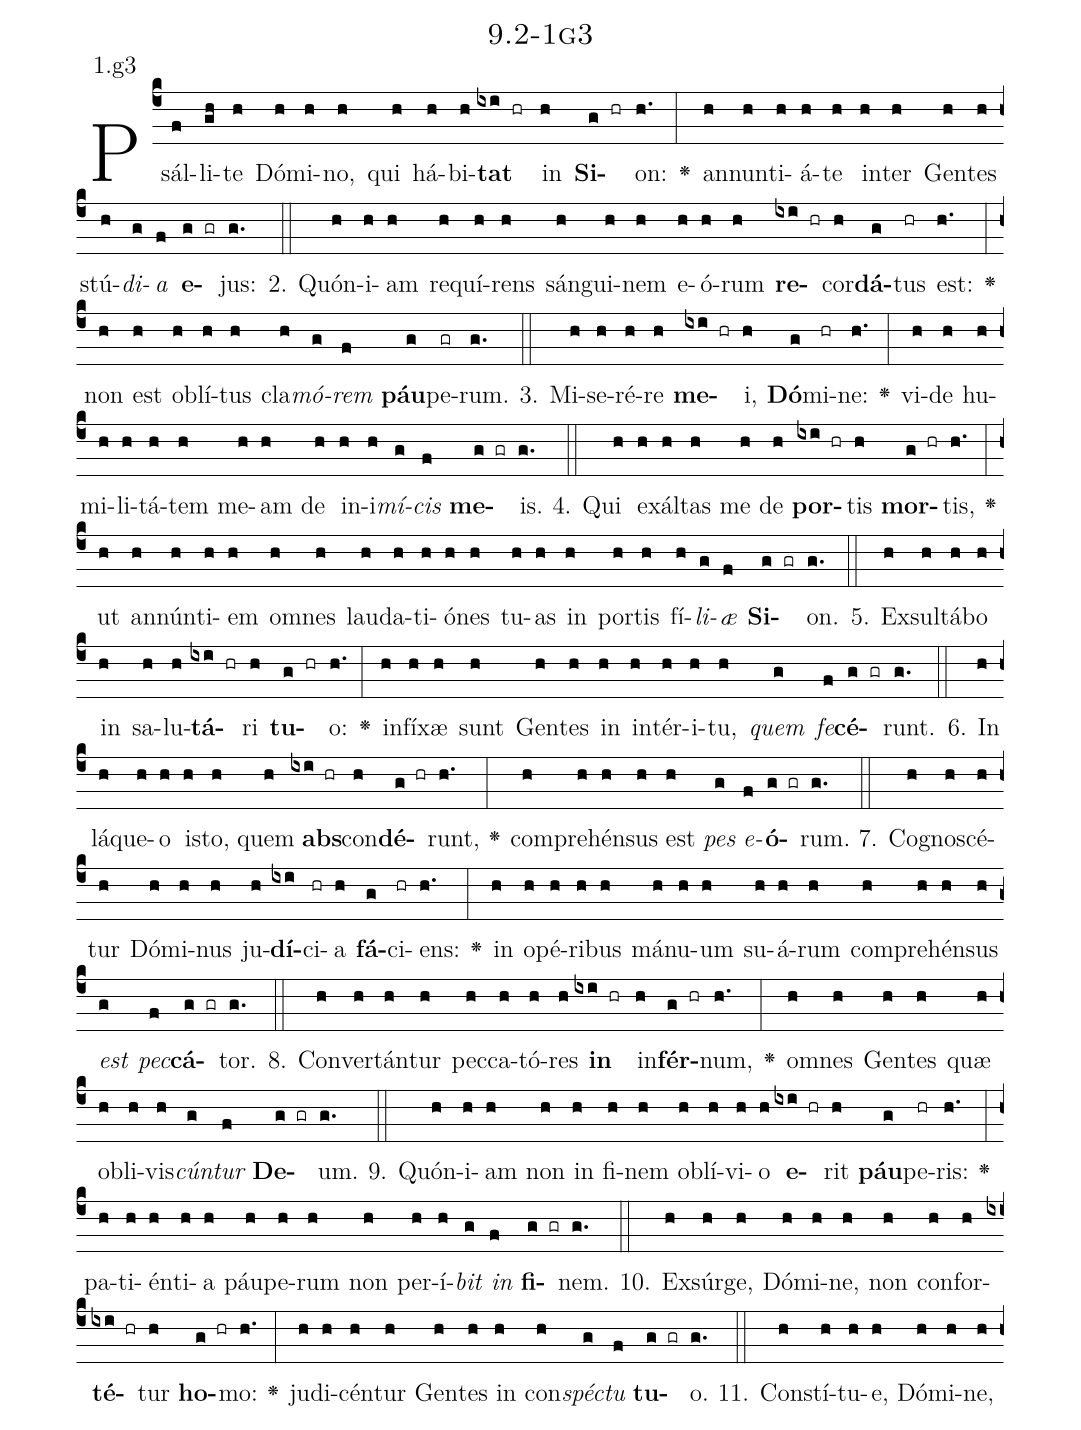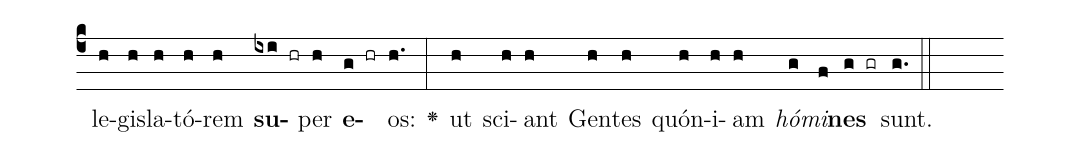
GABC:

name: 9.2-1g3;
annotation: 1.g3;
%%
(c4)Psál(f)li(gh)te(h) Dó(h)mi(h)no,(h) qui(h) há(h)bi(h)<b>tat</b>(ixi hr) in(h) <b>Si</b>(g hr)on:(h.) <v>\greheightstar</v>(:) an(h)nun(h)ti(h)á(h)te(h) in(h)ter(h) Gen(h)tes(h) stú(h)<i>di</i>(g)<i>a</i>(f) <b>e</b>(g gr)jus:(g.) (::)
2. Quón(h)i(h)am(h) re(h)quí(h)rens(h) sán(h)gui(h)nem(h) e(h)ó(h)rum(h) <b>re</b>(ixi hr)cor(h)<b>dá</b>(g)tus(hr) est:(h.) <v>\greheightstar</v>(:) non(h) est(h) ob(h)lí(h)tus(h) cla(h)<i>mó</i>(g)<i>rem</i>(f) <b>páu</b>(g)pe(gr)rum.(g.) (::)
3. Mi(h)se(h)ré(h)re(h) <b>me</b>(ixi hr)i,(h) <b>Dó</b>(g)mi(hr)ne:(h.) <v>\greheightstar</v>(:) vi(h)de(h) hu(h)mi(h)li(h)tá(h)tem(h) me(h)am(h) de(h) in(h)i(h)<i>mí</i>(g)<i>cis</i>(f) <b>me</b>(g gr)is.(g.) (::)
4. Qui(h) ex(h)ál(h)tas(h) me(h) de(h) <b>por</b>(ixi hr)tis(h) <b>mor</b>(g hr)tis,(h.) <v>\greheightstar</v>(:) ut(h) an(h)nún(h)ti(h)em(h) om(h)nes(h) lau(h)da(h)ti(h)ó(h)nes(h) tu(h)as(h) in(h) por(h)tis(h) fí(h)<i>li</i>(g)<i>æ</i>(f) <b>Si</b>(g gr)on.(g.) (::)
5. Ex(h)sul(h)tá(h)bo(h) in(h) sa(h)lu(h)<b>tá</b>(ixi hr)ri(h) <b>tu</b>(g hr)o:(h.) <v>\greheightstar</v>(:) in(h)fí(h)xæ(h) sunt(h) Gen(h)tes(h) in(h) in(h)tér(h)i(h)tu,(h) <i>quem</i>(g) <i>fe</i>(f)<b>cé</b>(g gr)runt.(g.) (::)
6. In(h) lá(h)que(h)o(h) is(h)to,(h) quem(h) <b>abs</b>(ixi hr)con(h)<b>dé</b>(g hr)runt,(h.) <v>\greheightstar</v>(:) com(h)pre(h)hén(h)sus(h) est(h) <i>pes</i>(g) <i>e</i>(f)<b>ó</b>(g gr)rum.(g.) (::)
7. Co(h)gno(h)scé(h)tur(h) Dó(h)mi(h)nus(h) ju(h)<b>dí</b>(ixi)ci(hr)a(h) <b>fá</b>(g)ci(hr)ens:(h.) <v>\greheightstar</v>(:) in(h) o(h)pé(h)ri(h)bus(h) má(h)nu(h)um(h) su(h)á(h)rum(h) com(h)pre(h)hén(h)sus(h) <i>est</i>(g) <i>pec</i>(f)<b>cá</b>(g gr)tor.(g.) (::)
8. Con(h)ver(h)tán(h)tur(h) pec(h)ca(h)tó(h)res(h) <b>in</b>(ixi hr) in(h)<b>fér</b>(g hr)num,(h.) <v>\greheightstar</v>(:) om(h)nes(h) Gen(h)tes(h) quæ(h) ob(h)li(h)vis(h)<i>cún</i>(g)<i>tur</i>(f) <b>De</b>(g gr)um.(g.) (::)
9. Quón(h)i(h)am(h) non(h) in(h) fi(h)nem(h) ob(h)lí(h)vi(h)o(h) <b>e</b>(ixi hr)rit(h) <b>páu</b>(g)pe(hr)ris:(h.) <v>\greheightstar</v>(:) pa(h)ti(h)én(h)ti(h)a(h) páu(h)pe(h)rum(h) non(h) per(h)í(h)<i>bit</i>(g) <i>in</i>(f) <b>fi</b>(g gr)nem.(g.) (::)
10. Ex(h)súr(h)ge,(h) Dó(h)mi(h)ne,(h) non(h) con(h)for(h)<b>té</b>(ixi hr)tur(h) <b>ho</b>(g hr)mo:(h.) <v>\greheightstar</v>(:) ju(h)di(h)cén(h)tur(h) Gen(h)tes(h) in(h) con(h)<i>spéc</i>(g)<i>tu</i>(f) <b>tu</b>(g gr)o.(g.) (::)
11. Con(h)stí(h)tu(h)e,(h) Dó(h)mi(h)ne,(h) le(h)gis(h)la(h)tó(h)rem(h) <b>su</b>(ixi hr)per(h) <b>e</b>(g hr)os:(h.) <v>\greheightstar</v>(:) ut(h) sci(h)ant(h) Gen(h)tes(h) quón(h)i(h)am(h) <i>hó</i>(g)<i>mi</i>(f)<b>nes</b>(g gr) sunt.(g.) (::)
